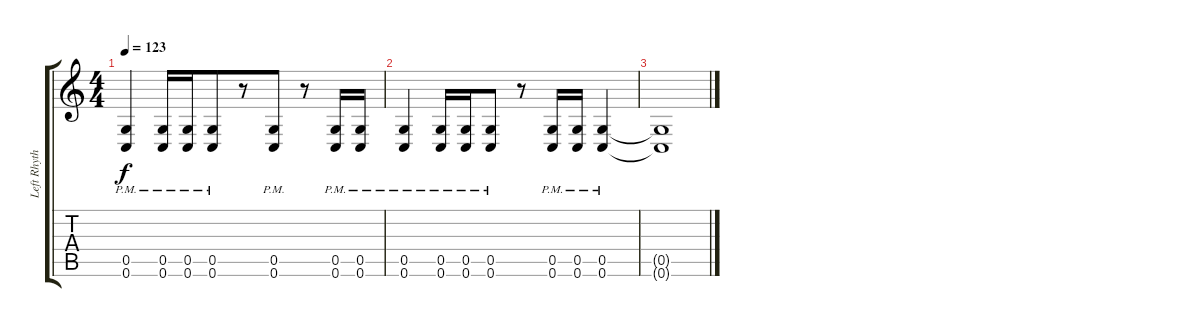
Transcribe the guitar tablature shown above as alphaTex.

\track ("Left Rhythm" "Left Rhyth") {instrument distortionguitar}
\staff {score tabs}
\tuning (D4 A3 F3 C3 G2 C2) {hide}
\ts (4 4)
\tempo 123
\clef g2
\ks c
(0.5{pm} 0.6{pm}).4{dy f beam merge} (0.5{pm} 0.6{pm}).16 (0.5{pm} 0.6{pm}).16{beam merge} (0.5{pm} 0.6{pm}).8{beam merge} r.8 (0.5{pm} 0.6{pm}).8 r.8 (0.5{pm} 0.6{pm}).16 (0.5{pm} 0.6{pm}).16 |
(0.5{pm} 0.6{pm}).4{beam merge} (0.5{pm} 0.6{pm}).16 (0.5{pm} 0.6{pm}).16{beam merge} (0.5{pm} 0.6{pm}).8 r.8{beam merge} (0.5{pm} 0.6{pm}).16 (0.5{pm} 0.6{pm}).16 (0.5{pm} 0.6{pm}).4 |
(0.5{t} 0.6{t}).1
